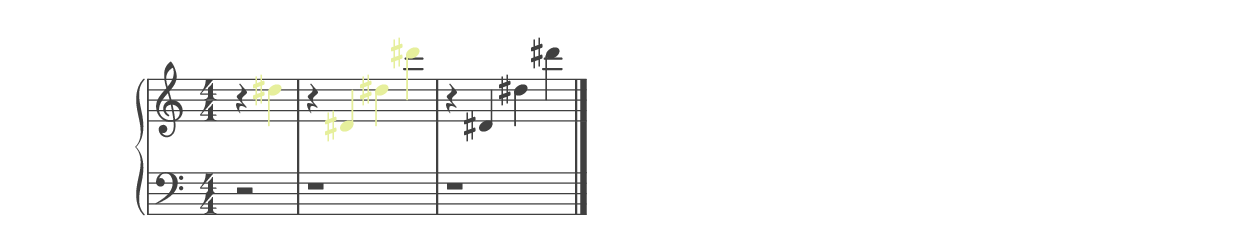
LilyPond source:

%% ----------------------------------------------------------------------------
%% Generated on: 2018 December 27
%% Note Name: D5#
%% Octave: 5
%% Clef: treble
%% Filename: 112-55-5-treble-D5#
%% ----------------------------------------------------------------------------

\version "2.19.82"

\include "../piano_note_colors.ly"

\header {
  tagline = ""
}

upper = {
  \clef treble
  \numericTimeSignature
  \override NoteHead.color = #colorized-note
  \override Stem.color = #colorized-note
  \override Accidental.color = #colorized-note
  % treble note in color
  r4 dis''4
  % treble octave in color
  r4 dis'4 dis''4 dis'''4
  \override NoteHead.color = #default-black
  \override Stem.color = #default-black
  \override Accidental.color = #default-black
  % treble octave repeat in black
  r4 dis'4 dis''4 dis'''4
  \bar "|."
}

lower = {
  \clef bass
  \numericTimeSignature
  \override NoteHead.color = #colorized-note
  \override Stem.color = #colorized-note
  \override Accidental.color = #colorized-note
  % bass note in color
  r2
  % bass octave in color
  r1
  \override NoteHead.color = #default-black
  \override Stem.color = #default-black
  \override Accidental.color = #default-black
  % bass octave repeat in black
  r1
}

\score {
  \new PianoStaff <<
    \context Score
    \applyContext #(override-color-for-all-grobs default-black)
    \time 4/4
    \partial 2
    \new Staff = upper { \upper }
    \new Staff = lower { \lower }
  >>
  \layout { }
  \midi { }
}